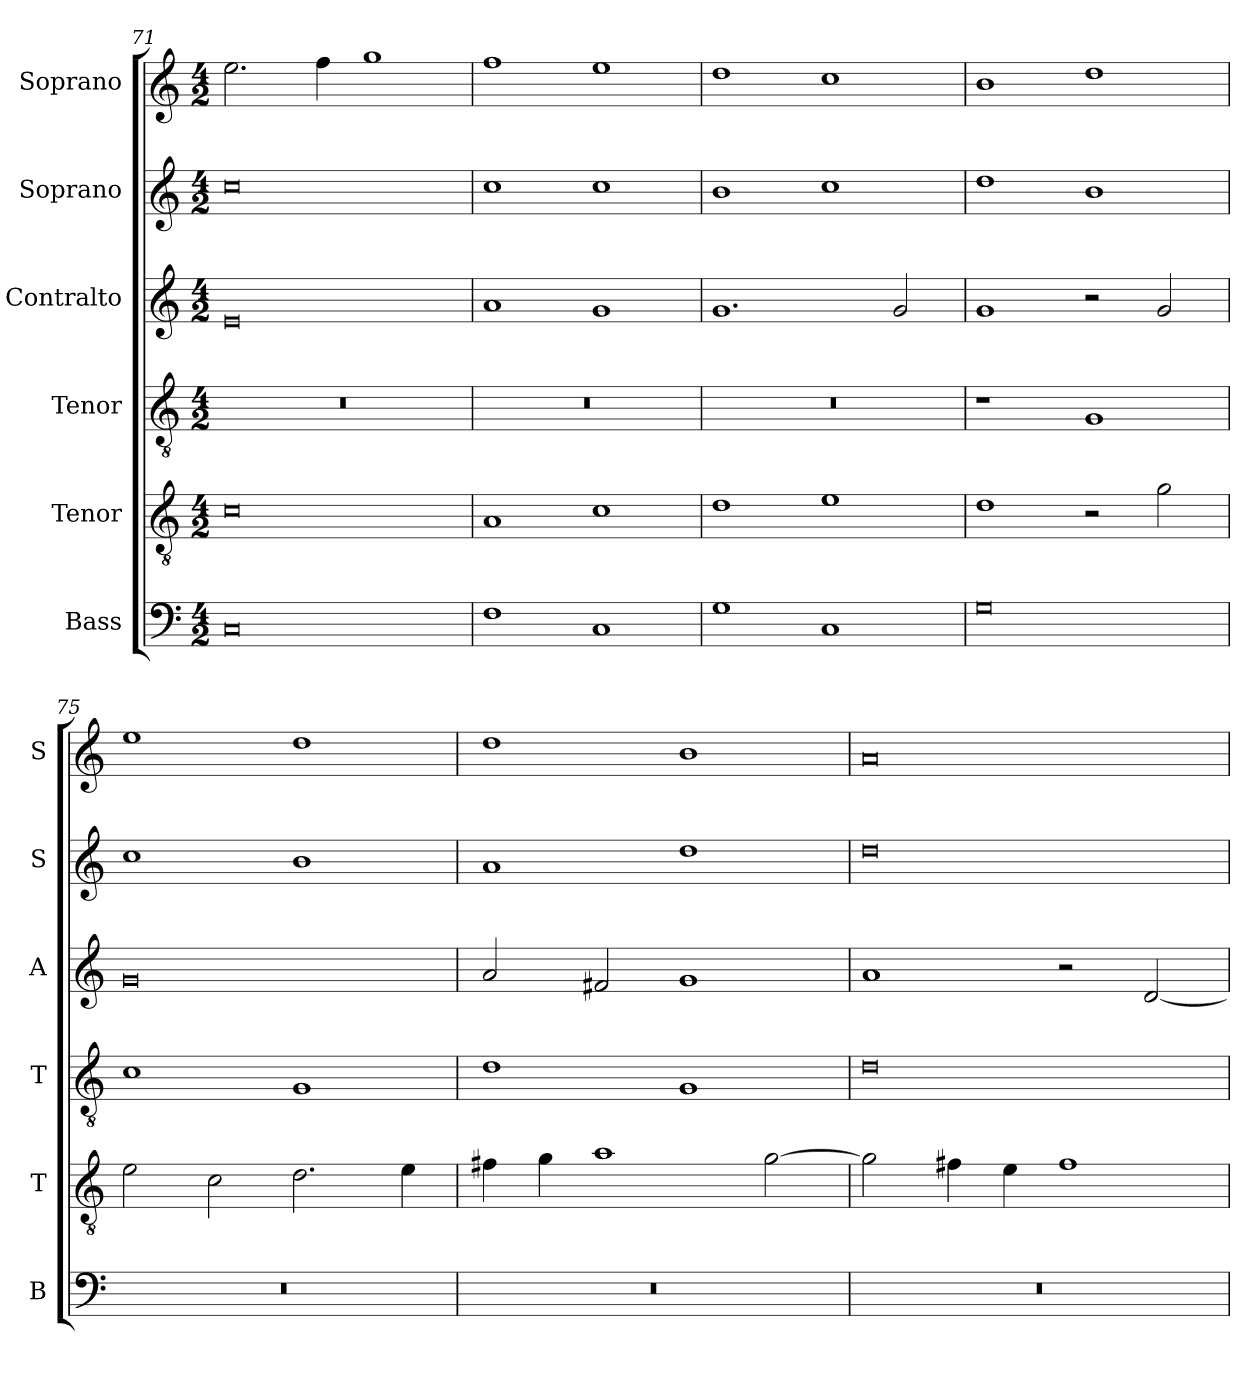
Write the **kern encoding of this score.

**kern	**kern	**kern	**kern	**kern	**kern
*part6	*part5	*part4	*part3	*part2	*part1
*staff6	*staff5	*staff4	*staff3	*staff2	*staff1
*I"Bass	*I"Tenor	*I"Tenor	*I"Contralto	*I"Soprano	*I"Soprano
*I'B	*I'T	*I'T	*I'A	*I'S	*I'S
*clefF4	*clefGv2	*clefGv2	*clefG2	*clefG2	*clefG2
*k[]	*k[]	*k[]	*k[]	*k[]	*k[]
*C:ion	*C:ion	*C:ion	*C:ion	*C:ion	*C:ion
*M4/2	*M4/2	*M4/2	*M4/2	*M4/2	*M4/2
=71	=71	=71	=71	=71	=71
0C	0c	0r	0e	0cc	2.ee
.	.	.	.	.	4ff
.	.	.	.	.	1gg
=72	=72	=72	=72	=72	=72
1F	1A	0r	1a	1cc	1ff
1C	1c	.	1g	1cc	1ee
=73	=73	=73	=73	=73	=73
1G	1d	0r	1.g	1b	1dd
1C	1e	.	.	1cc	1cc
.	.	.	2g	.	.
=74	=74	=74	=74	=74	=74
0G	1d	1r	1g	1dd	1b
.	2r	1G	2r	1b	1dd
.	2g	.	2g	.	.
=75	=75	=75	=75	=75	=75
0r	2e	1c	0g	1cc	1ee
.	2c	.	.	.	.
.	2.d	1G	.	1b	1dd
.	4e	.	.	.	.
=76	=76	=76	=76	=76	=76
0r	4f#X	1d	2a	1a	1dd
.	4g	.	.	.	.
.	1a	.	2f#X	.	.
.	.	1G	1g	1dd	1b
.	[2g	.	.	.	.
=77	=77	=77	=77	=77	=77
0r	2g]	0d	1a	0dd	0a
.	4f#X	.	.	.	.
.	4e	.	.	.	.
.	1f#	.	2r	.	.
.	.	.	[2d	.	.
=	=	=	=	=	=
*-	*-	*-	*-	*-	*-
